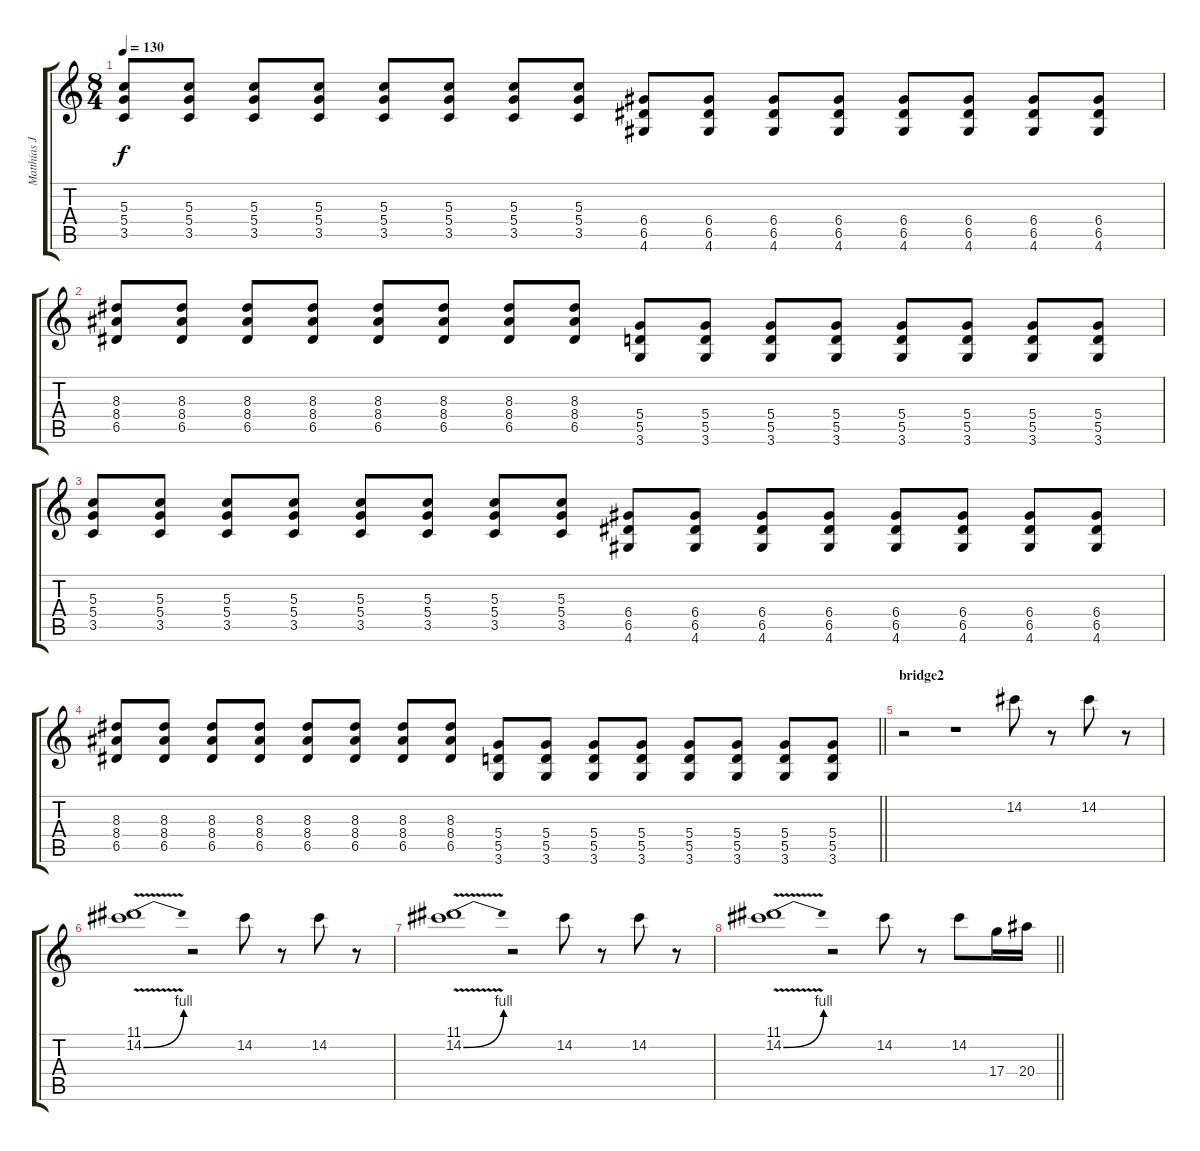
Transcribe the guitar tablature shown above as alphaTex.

\track ("Matthias Jabs" "Matthias J") {instrument overdrivenguitar}
\staff {score tabs}
\tuning (E4 B3 G3 D3 A2 E2) {hide}
\ts (8 4)
\tempo 130
\clef g2
\ks c
(5.3 5.4 3.5).8{dy f} (5.3 5.4 3.5).8 (5.3 5.4 3.5).8 (5.3 5.4 3.5).8 (5.3 5.4 3.5).8 (5.3 5.4 3.5).8 (5.3 5.4 3.5).8 (5.3 5.4 3.5).8 (6.4 6.5 4.6).8 (6.4 6.5 4.6).8 (6.4 6.5 4.6).8 (6.4 6.5 4.6).8 (6.4 6.5 4.6).8 (6.4 6.5 4.6).8 (6.4 6.5 4.6).8 (6.4 6.5 4.6).8 |
(8.3 8.4 6.5).8 (8.3 8.4 6.5).8 (8.3 8.4 6.5).8 (8.3 8.4 6.5).8 (8.3 8.4 6.5).8 (8.3 8.4 6.5).8 (8.3 8.4 6.5).8 (8.3 8.4 6.5).8 (5.4 5.5 3.6).8 (5.4 5.5 3.6).8 (5.4 5.5 3.6).8 (5.4 5.5 3.6).8 (5.4 5.5 3.6).8 (5.4 5.5 3.6).8 (5.4 5.5 3.6).8 (5.4 5.5 3.6).8 |
(5.3 5.4 3.5).8 (5.3 5.4 3.5).8 (5.3 5.4 3.5).8 (5.3 5.4 3.5).8 (5.3 5.4 3.5).8 (5.3 5.4 3.5).8 (5.3 5.4 3.5).8 (5.3 5.4 3.5).8 (6.4 6.5 4.6).8 (6.4 6.5 4.6).8 (6.4 6.5 4.6).8 (6.4 6.5 4.6).8 (6.4 6.5 4.6).8 (6.4 6.5 4.6).8 (6.4 6.5 4.6).8 (6.4 6.5 4.6).8 |
\barLineRight lightlight
(8.3 8.4 6.5).8 (8.3 8.4 6.5).8 (8.3 8.4 6.5).8 (8.3 8.4 6.5).8 (8.3 8.4 6.5).8 (8.3 8.4 6.5).8 (8.3 8.4 6.5).8 (8.3 8.4 6.5).8 (5.4 5.5 3.6).8 (5.4 5.5 3.6).8 (5.4 5.5 3.6).8 (5.4 5.5 3.6).8 (5.4 5.5 3.6).8 (5.4 5.5 3.6).8 (5.4 5.5 3.6).8 (5.4 5.5 3.6).8 |
\section ("" "bridge2")
r.2 r.1 14.2.8 r.8 14.2.8 r.8 |
(11.1 14.2{be (bend 0 0 60 4) v}).1 r.2 14.2.8 r.8 14.2.8 r.8 |
(11.1 14.2{be (bend 0 0 60 4) v}).1 r.2 14.2.8 r.8 14.2.8 r.8 |
\barLineRight lightlight
(11.1 14.2{be (bend 0 0 60 4) v}).1 r.2 14.2.8 r.8 14.2.8 17.4.16 20.4.16
